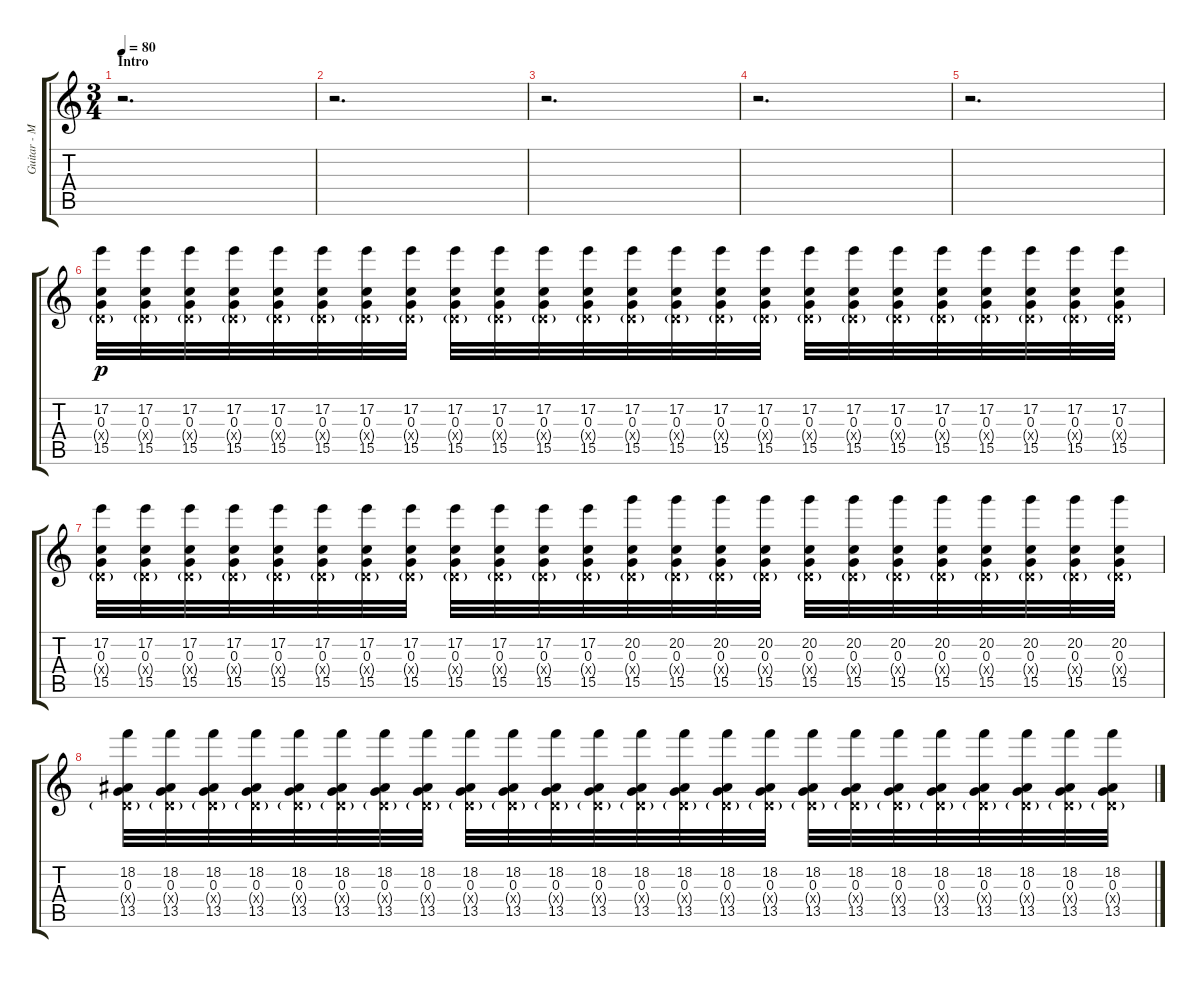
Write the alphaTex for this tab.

\track ("Guitar - Mark Engles" "Guitar - M") {instrument overdrivenguitar}
\staff {score tabs}
\tuning (E4 B3 G3 D3 A2 E2) {hide}
\ts (3 4)
\section ("" "Intro")
\tempo 80
\clef g2
\ks c
r.2{d dy p instrument overdrivenguitar} |
r.2{d} |
r.2{d} |
r.2{d} |
r.2{d} |
(17.2 0.3 0.4{g x} 15.5).32{volume 0 balance 10} (17.2 0.3 0.4{g x} 15.5).32 (17.2 0.3 0.4{g x} 15.5).32 (17.2 0.3 0.4{g x} 15.5).32 (17.2 0.3 0.4{g x} 15.5).32 (17.2 0.3 0.4{g x} 15.5).32 (17.2 0.3 0.4{g x} 15.5).32 (17.2 0.3 0.4{g x} 15.5).32 (17.2 0.3 0.4{g x} 15.5).32{volume 3} (17.2 0.3 0.4{g x} 15.5).32 (17.2 0.3 0.4{g x} 15.5).32 (17.2 0.3 0.4{g x} 15.5).32 (17.2 0.3 0.4{g x} 15.5).32 (17.2 0.3 0.4{g x} 15.5).32 (17.2 0.3 0.4{g x} 15.5).32 (17.2 0.3 0.4{g x} 15.5).32 (17.2 0.3 0.4{g x} 15.5).32 (17.2 0.3 0.4{g x} 15.5).32 (17.2 0.3 0.4{g x} 15.5).32 (17.2 0.3 0.4{g x} 15.5).32 (17.2 0.3 0.4{g x} 15.5).32 (17.2 0.3 0.4{g x} 15.5).32 (17.2 0.3 0.4{g x} 15.5).32 (17.2 0.3 0.4{g x} 15.5).32 |
(17.2 0.3 0.4{g x} 15.5).32 (17.2 0.3 0.4{g x} 15.5).32 (17.2 0.3 0.4{g x} 15.5).32 (17.2 0.3 0.4{g x} 15.5).32 (17.2 0.3 0.4{g x} 15.5).32 (17.2 0.3 0.4{g x} 15.5).32 (17.2 0.3 0.4{g x} 15.5).32 (17.2 0.3 0.4{g x} 15.5).32 (17.2 0.3 0.4{g x} 15.5).32 (17.2 0.3 0.4{g x} 15.5).32 (17.2 0.3 0.4{g x} 15.5).32 (17.2 0.3 0.4{g x} 15.5).32 (20.2 0.3 0.4{g x} 15.5).32 (20.2 0.3 0.4{g x} 15.5).32 (20.2 0.3 0.4{g x} 15.5).32 (20.2 0.3 0.4{g x} 15.5).32 (20.2 0.3 0.4{g x} 15.5).32 (20.2 0.3 0.4{g x} 15.5).32 (20.2 0.3 0.4{g x} 15.5).32 (20.2 0.3 0.4{g x} 15.5).32 (20.2 0.3 0.4{g x} 15.5).32 (20.2 0.3 0.4{g x} 15.5).32 (20.2 0.3 0.4{g x} 15.5).32 (20.2 0.3 0.4{g x} 15.5).32 |
(18.2 0.3 0.4{g x} 13.5).32 (18.2 0.3 0.4{g x} 13.5).32 (18.2 0.3 0.4{g x} 13.5).32 (18.2 0.3 0.4{g x} 13.5).32 (18.2 0.3 0.4{g x} 13.5).32 (18.2 0.3 0.4{g x} 13.5).32 (18.2 0.3 0.4{g x} 13.5).32 (18.2 0.3 0.4{g x} 13.5).32 (18.2 0.3 0.4{g x} 13.5).32 (18.2 0.3 0.4{g x} 13.5).32 (18.2 0.3 0.4{g x} 13.5).32 (18.2 0.3 0.4{g x} 13.5).32 (18.2 0.3 0.4{g x} 13.5).32 (18.2 0.3 0.4{g x} 13.5).32 (18.2 0.3 0.4{g x} 13.5).32 (18.2 0.3 0.4{g x} 13.5).32 (18.2 0.3 0.4{g x} 13.5).32 (18.2 0.3 0.4{g x} 13.5).32 (18.2 0.3 0.4{g x} 13.5).32 (18.2 0.3 0.4{g x} 13.5).32 (18.2 0.3 0.4{g x} 13.5).32 (18.2 0.3 0.4{g x} 13.5).32 (18.2 0.3 0.4{g x} 13.5).32 (18.2 0.3 0.4{g x} 13.5).32
